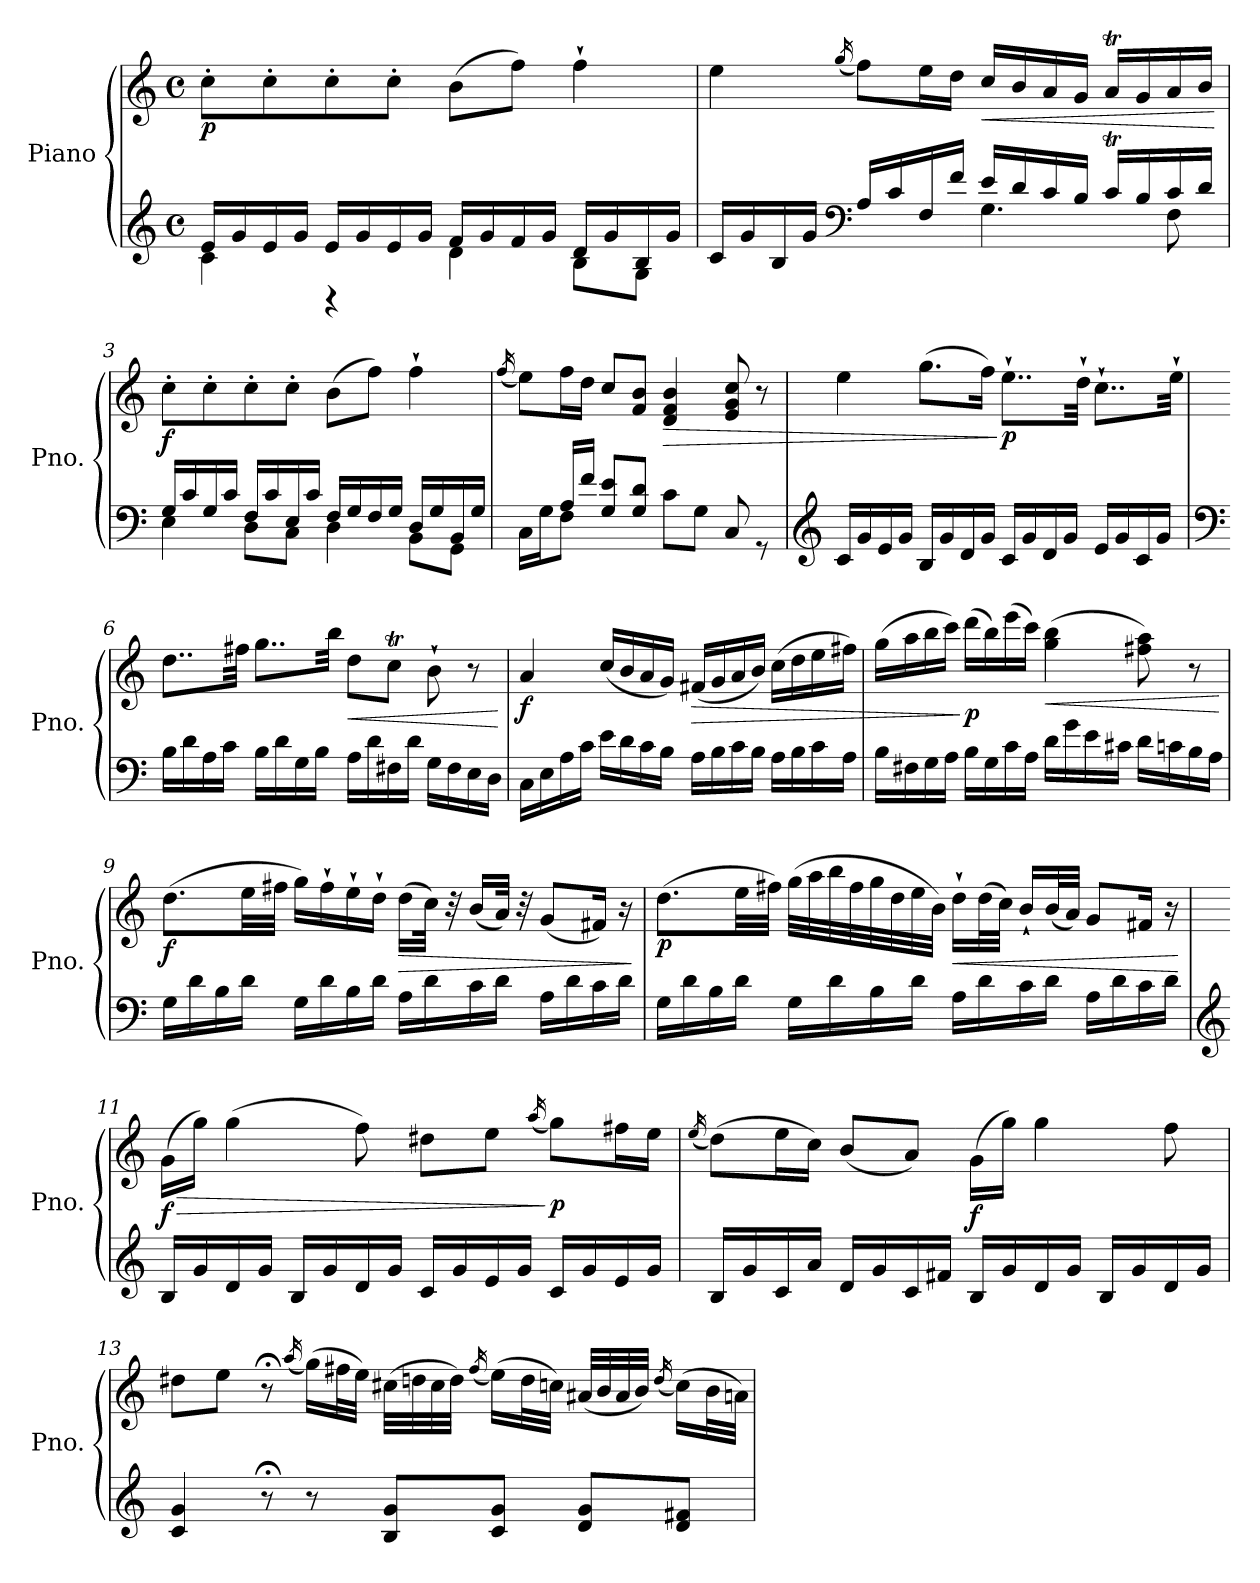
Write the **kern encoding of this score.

**kern	**kern	**dynam
*part1	*part1	*part1
*staff2	*staff1	*staff1/2
*I"Piano	*	*
*I'Pno.	*	*
*clefG2	*clefG2	*
*k[]	*k[]	*
*M4/4	*M4/4	*
*met(c)	*met(c)	*
*MM52	*MM52	*
=1	=1	=1
*^	*	*
!	!	!	!LO:DY:b
4c\	16e/LL	8cc'\L	p
.	16g/	.	.
.	16e/	8cc'\	.
.	16g/JJ	.	.
4rBB	16e/LL	8cc'\	.
.	16g/	.	.
.	16e/	8cc'\J	.
.	16g/JJ	.	.
4d\	16f/LL	(8b\L	.
.	16g/	.	.
.	16f/	8ff\J)	.
.	16g/JJ	.	.
8B\L	16d/LL	4ff`\	.
.	16g/	.	.
8G\J	16B/	.	.
.	16g/JJ	.	.
=2	=2	=2	=2
16c/LL	2ryy	4ee\	.
16g/	.	.	.
16B/	.	.	.
16g/JJ	.	.	.
*clefF4	*	*	*
.	.	(16qgg/	.
16A/LL	.	8ff\L)	.
16c/	.	.	.
16F/	.	16ee\L	.
16f/JJ	.	16dd\JJ	.
!	!	!	!LO:HP:b
16e/LL	4.G\	16cc/LL	<
16d/	.	16b/	.
16c/	.	16a/	.
16B/JJ	.	16g/JJ	.
16cT/LL	.	16aT/LL	.
16B/	.	16g/	.
16c/	8F\	16a/	.
16d/JJ	.	16b/JJ	.
*v	*v	*	*
.	.	[
!!LO:LB:g=z
=3	=3	=3
*^	*	*
!	!	!	!LO:DY:b
4E\	16G/LL	8cc'\L	f
.	16c/	.	.
.	16G/	8cc'\	.
.	16c/JJ	.	.
8D\L	16F/LL	8cc'\	.
.	16c/	.	.
8C\J	16E/	8cc'\J	.
.	16c/JJ	.	.
4D\	16F/LL	(8b\L	.
.	16G/	.	.
.	16F/	8ff\J)	.
.	16G/JJ	.	.
8BB\L	16D/LL	4ff`\	.
.	16G/	.	.
8GG\J	16BB/	.	.
.	16G/JJ	.	.
=4	=4	=4	=4
.	.	(16qff/	.
16C\LL	8ryy	8ee\L)	.
16G\J	.	.	.
8F\J	16A/LL	16ff\L	.
.	16f/JJ	16dd\JJ	.
8G/ 8e/L	2.ryy	8cc/L	.
8G/ 8d/J	.	8f/ 8b/J	.
!	!	!	!LO:HP:b
8c\L	.	4d/ 4f/ 4b/	>
8G\J	.	.	.
8C/	.	8e/ 8g/ 8cc/	.
8rGG	.	8r	.
*v	*v	*	*
!!LO:LB:g=z
=5	=5	=5
*clefG2	*	*
16c/LL	4ee\	.
16g/	.	.
16e/	.	.
16g/JJ	.	.
16B/LL	(8.gg\L	.
16g/	.	.
16d/	.	.
16g/JJ	16ff\Jk)	.
!	!	!LO:DY:n=1:b
16c/LL	8..ee`\L	] p
16g/	.	.
16d/	.	.
16g/JJ	.	.
.	32dd`\Jkk	.
16e/LL	8..cc`\L	.
16g/	.	.
16c/	.	.
16g/JJ	.	.
.	32ee`\Jkk	.
=6	=6	=6
*clefF4	*	*
16B\LL	8..dd\L	.
16d\	.	.
16A\	.	.
16c\JJ	.	.
.	32ff#X\Jkk	.
16B\LL	8..gg\L	.
16d\	.	.
16G\	.	.
16B\JJ	.	.
.	32bb\Jkk	.
!	!	!LO:HP:b
16A\LL	8dd\L	<
16d\	.	.
16F#X\	8ccT\J	.
16d\JJ	.	.
16G\LL	8b`\	.
16F#\	.	.
16E\	8r	.
16D\JJ	.	.
.	.	[
!!LO:LB:g=z
=7	=7	=7
!	!	!LO:DY:b
16C\LL	4a/	f
16E\	.	.
16A\	.	.
16c\JJ	.	.
16e\LL	(16cc/LL	.
16d\	16b/	.
16c\	16a/	.
16B\JJ	16g/JJ)	.
!	!	!LO:HP:b
16A\LL	(16f#X/LL	>
16B\	16g/	.
16c\	16a/	.
16B\JJ	16b/JJ)	.
16A\LL	(16cc\LL	.
16B\	16dd\	.
16c\	16ee\	.
16A\JJ	16ff#X\JJ)	.
=8	=8	=8
16B\LL	(16gg\LL	.
16F#X\	16aa\	.
16G\	16bb\	.
16A\JJ	16ccc\JJ)	.
!	!	!LO:DY:n=1:b
16B\LL	(16ddd\LL	] p
16G\	16bb\)	.
16c\	(16eee\	.
16A\JJ	16ccc\JJ)	.
!	!	!LO:HP:b
16d\LL	(4gg\ 4bb\	<
16g\	.	.
16e\	.	.
16c#X\JJ	.	.
16d\LL	8ff#X\ 8aa\)	.
16cn\	.	.
16B\	8r	.
16A\JJ	.	.
.	.	[
!!LO:LB:g=z
=9	=9	=9
!	!	!LO:DY:b
16G\LL	(8.dd\L	f
16d\	.	.
16B\	.	.
16d\JJ	32ee\LL	.
.	32ff#X\JJJ	.
16G\LL	16gg\LL)	.
16d\	16ff#`\	.
16B\	16ee`\	.
16d\JJ	16dd`\JJ	.
!	!	!LO:HP:b
16A\LL	(16dd\LL	>
16d\	32cc\JJk)	.
.	32r	.
16c\	(16b/LL	.
16d\JJ	32a/JJk)	.
.	32r	.
16A\LL	(8g/L	.
16d\	.	.
16c\	16f#X/Jk)	.
16d\JJ	16r	.
.	.	]
=10	=10	=10
!	!	!LO:DY:b
16G\LL	(8.dd\L	p
16d\	.	.
16B\	.	.
16d\JJ	32ee\LL	.
.	32ff#X\JJJ)	.
16G\LL	(32gg\LLL	.
.	32aa\	.
16d\	32bb\	.
.	32ff#\	.
16B\	32gg\	.
.	32dd\	.
16d\JJ	32ee\	.
.	32b\JJJ)	.
!	!	!LO:HP:b
16A\LL	16dd`\LL	<
16d\	(32dd\L	.
.	32cc\JJJ)	.
16c\	16b`/LL	.
16d\JJ	(32b/L	.
.	32a/JJJ)	.
16A\LL	8g/L	.
16d\	.	.
16c\	16f#X/Jk	.
16d\JJ	16r	.
.	.	[
!!LO:PB:g=z
=11	=11	=11
*clefG2	*	*
!	!	!LO:HP:b
!	!	!LO:DY:n=1:b
16B/LL	(16g\LL	> f
16g/	16gg\JJ)	.
16d/	(4gg\	.
16g/JJ	.	.
16B/LL	.	.
16g/	.	.
16d/	8ff\)	.
16g/JJ	.	.
16c/LL	8dd#X\L	.
16g/	.	.
16e/	8ee\J	.
16g/JJ	.	.
.	(16qaa/	.
!	!	!LO:DY:n=2:b
16c/LL	8gg\L)	] p
16g/	.	.
16e/	16ff#X\L	.
16g/JJ	16ee\JJ	.
=12	=12	=12
.	(16qee/	.
16B/LL	(8dd\L)	.
16g/	.	.
16c/	16ee\L	.
16a/JJ	16cc\JJ)	.
16d/LL	(8b/L	.
16g/	.	.
16c/	8a/J)	.
16f#X/JJ	.	.
!	!	!LO:DY:b
16B/LL	(16g\LL	f
16g/	16gg\JJ)	.
16d/	4gg\	.
16g/JJ	.	.
16B/LL	.	.
16g/	.	.
16d/	8ff\	.
16g/JJ	.	.
!!LO:LB:g=z
=13	=13	=13
4c/ 4g/	8dd#X\L	.
.	8ee\J	.
8r;<	8r;<	.
.	(16qaa/	.
8r	(16gg\LL)	.
.	32ff#X\L	.
.	32ee\JJJ)	.
8B/ 8g/L	(32cc#X\LLL	.
.	32ddn\	.
.	32cc#\	.
.	32dd\JJJ)	.
.	(16qff#/	.
8c/ 8g/J	(16ee\LL)	.
.	32dd\L	.
.	32ccn\JJJ)	.
8d/ 8g/L	(32a#X/LLL	.
.	32b/	.
.	32a#/	.
.	32b/JJJ)	.
.	(16qdd/	.
8d/ 8f#X/J	(16cc\LL)	.
.	32b\L	.
.	32an\JJJ)	.
=	=	=
*-	*-	*-
